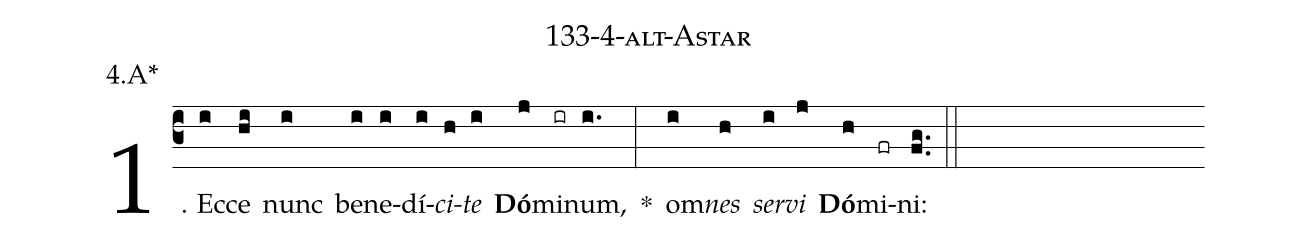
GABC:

name: 133-4-alt-Astar;
annotation: 4.A*;
%%
(c3)1. Ec(i)ce(hi) nunc(i) be(i)ne(i)dí(i)<i>ci</i>(h)<i>te</i>(i) <b>Dó</b>(j)mi(ir)num,(i.) *(:) om(i)<i>nes</i>(h) <i>ser</i>(i)<i>vi</i>(j) <b>Dó</b>(h)mi(fr)ni:(fg..) (::)
